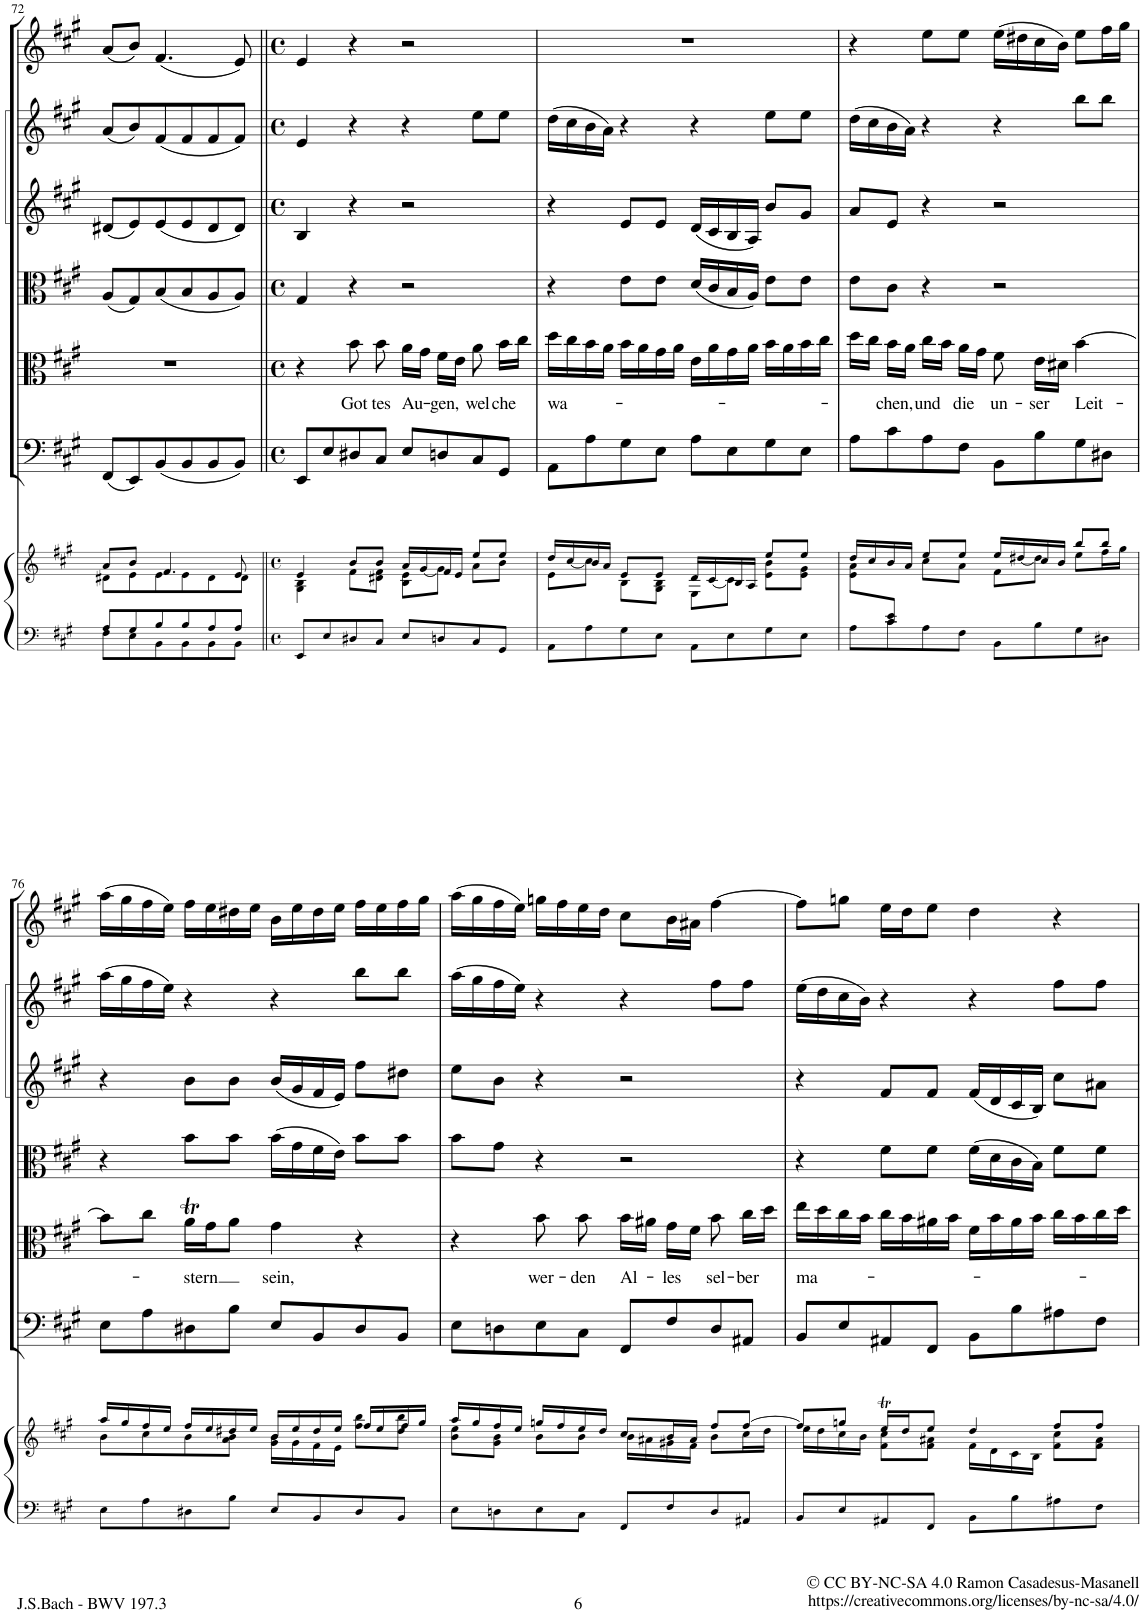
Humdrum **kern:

**kern	**kern	**kern	**kern	**text	**kern	**kern	**kern	**kern
*part7	*part7	*part6	*part5	*part5	*part4	*part3	*part2	*part1
*staff8	*staff7	*staff6	*staff5	*staff5	*staff4	*staff3	*staff2	*staff1
*I"Piano reduction	*	*I"Continuo	*I"Alto	*	*I"Viola	*I"Violino II	*I"Violino I	*I"Oboe d'amore
*I'Pno	*	*	*	*	*I'Vla	*I'Vln	*I'Vln	*I'Ob
!!LO:PB:g=z
*clefF4	*clefG2	*clefF4	*clefC3	*	*clefC3	*clefG2	*clefG2	*clefG2
*k[f#c#g#]	*k[f#c#g#]	*k[f#c#g#]	*k[f#c#g#]	*	*k[f#c#g#]	*k[f#c#g#]	*k[f#c#g#]	*k[f#c#g#]
*M3/4	*M3/4	*M3/4	*M3/4	*	*M3/4	*M3/4	*M3/4	*M3/4
=72	=72	=72	=72	=72	=72	=72	=72	=72
*^	*^	*	*	*	*	*	*	*
8A/L	8F#\L	8a/L	8d#X\L	(8FF#/L	2.r	.	(8A/L	(8d#X/L	(8a/L	(8a/L
8G#/	8E\	8b/J	8e\	8EE/)	.	.	8G#/)	8e/)	8b/)	8b/J)
8B/	8BB\	4.f#/	8e\	(8BB/	.	.	(8B/	(8e/	(8f#/	(4.f#/
8B/	8BB\	.	8e\	8BB/	.	.	8B/	8e/	8f#/	.
8A/	8BB\	.	8d#\	8BB/	.	.	8A/	8d#/	8f#/	.
8A/J	8BB\J	8e/	8d#\J	8BB/J)	.	.	8A/J)	8d#/J)	8f#/J)	8e/)
*v	*v	*	*	*	*	*	*	*	*	*
=73||	=73||	=73||	=73||	=73||	=73||	=73||	=73||	=73||	=73||
*M4/4	*M4/4	*	*M4/4	*M4/4	*	*M4/4	*M4/4	*M4/4	*M4/4
*met(c)	*met(c)	*	*met(c)	*met(c)	*	*met(c)	*met(c)	*met(c)	*met(c)
8EE/L	4e/	4G#\ 4B\	8EE/L	4r	.	4G#/	4B/	4e/	4e/
8E/	.	.	8E/	.	.	.	.	.	.
!	!	!	!	!	!LO:LY:b	!	!	!	!
8D#X/	8b/L	8f#\L	8D#X/	8b\	Got-	4r	4r	4r	4r
!	!	!	!	!	!LO:LY:b	!	!	!	!
8C#/J	8b/J	8d#X\ 8f#\J	8C#/J	8b\	-tes	.	.	.	.
!	!	!	!	!	!LO:LY:b	!	!	!	!
8E/L	16a/LL	8B\ 8e\L	8E/L	16a\LL	Au-	2r	2r	4r	2r
.	[<16g#/	.	.	16g#\JJ	.	.	.	.	.
!	!	!	!	!	!LO:LY:b	!	!	!	!
8Dn/	16f#/	8g#\J]	8Dn/	16f#\LL	-gen,	.	.	.	.
.	16e/JJ	.	.	16e\JJ	.	.	.	.	.
!	!	!	!	!	!LO:LY:b	!	!	!	!
8C#/	8ee/L	8a\L	8C#/	8a\	wel-	.	.	8ee\L	.
!	!	!	!	!	!LO:LY:b	!	!	!	!
8GG#/J	8ee/J	8b\J	8GG#/J	16b\LL	-che	.	.	8ee\J	.
.	.	.	.	16cc#\JJ	.	.	.	.	.
=74	=74	=74	=74	=74	=74	=74	=74	=74	=74
!	!	!	!	!	!LO:LY:b	!	!	!	!
8AA\L	16dd/LL	8e\L	8AA\L	16dd\LL	wa-	4r	4r	(16dd\LL	1r
.	[<16cc#/	.	.	16cc#\	.	.	.	16cc#\	.
8A\	16b/	8cc#\J]	8A\	16b\	.	.	.	16b\	.
.	16a/JJ	.	.	16a\JJ	.	.	.	16a\JJ)	.
8G#\	8e/L	8B\L	8G#\	16b\LL	.	8e\L	8e/L	4r	.
.	.	.	.	16a\	.	.	.	.	.
8E\J	8e/J	8G#\ 8B\J	8E\J	16g#\	.	8e\J	8e/J	.	.
.	.	.	.	16a\JJ	.	.	.	.	.
8AA\L	16d/LL	8E\L	8A\L	16e\LL	.	(16d/LL	(16d/LL	4r	.
.	[<16c#/	.	.	16a\	.	16c#/	16c#/	.	.
8E\	16B/	8c#\J]	8E\	16g#\	.	16B/	16B/	.	.
.	16A/JJ	.	.	16a\JJ	.	16A/JJ)	16A/JJ)	.	.
8G#\	8ee/L	8e\ 8b\L	8G#\	16b\LL	.	8e\L	8b/L	8ee\L	.
.	.	.	.	16a\	.	.	.	.	.
8E\J	8ee/J	8e\ 8g#\J	8E\J	16b\	.	8e\J	8g#/J	8ee\J	.
.	.	.	.	16cc#\JJ	.	.	.	.	.
=75	=75	=75	=75	=75	=75	=75	=75	=75	=75
*^	*	*	*	*	*	*	*	*	*
8ryy	8A\L	16dd/LL	8e\ 8a\L	8A\L	16dd\LL	.	8e\L	8a/L	(16dd\LL	4r
.	.	16cc#/	.	.	16cc#\JJ	.	.	.	16cc#\	.
!	!	!	!	!	!	!LO:LY:b	!	!	!	!
8c#/ 8e/J	8c#\	16b/	8ryy	8c#\	16b\LL	-chen,	8c#\J	8e/J	16b\	.
.	.	16a/JJ	.	.	16a\JJ	.	.	.	16a\JJ)	.
!	!	!	!	!	!	!LO:LY:b	!	!	!	!
2.ryy	8A\	8ee/L	8cc#\L	8A\	16cc#\LL	und	4r	4r	4r	8ee\L
.	.	.	.	.	16b\JJ	.	.	.	.	.
!	!	!	!	!	!	!LO:LY:b	!	!	!	!
.	8F#\J	8ee/J	8a\J	8F#\J	16a\LL	die	.	.	.	8ee\J
.	.	.	.	.	16g#\JJ	.	.	.	.	.
!	!	!	!	!	!	!LO:LY:b	!	!	!	!
.	8BB\L	16ee/LL	8f#\L	8BB\L	8f#\	un-	2r	2r	4r	(16ee\LL
.	.	[<16dd#X/	.	.	.	.	.	.	.	16dd#X\
!	!	!	!	!	!	!LO:LY:b	!	!	!	!
.	8B\	16cc#/	8dd#\J]	8B\	16e\LL	-ser	.	.	.	16cc#\
.	.	16b/JJ	.	.	16d#X\JJ	.	.	.	.	16b\JJ)
!	!	!	!	!	!	!LO:LY:b	!	!	!	!
.	8G#\	8bb/L	8ee\L	8G#\	[4b\	Leit-	.	.	8bb\L	8ee\L
.	8D#X\J	8bb/J	16ff#\L	8D#X\J	.	.	.	.	8bb\J	16ff#\L
.	.	.	16gg#\JJ	.	.	.	.	.	.	16gg#\JJ
*v	*v	*	*	*	*	*	*	*	*	*
!!LO:LB:g=z
=76	=76	=76	=76	=76	=76	=76	=76	=76	=76
8E\L	16aa/LL	8b\L	8E\L	8b\L]	.	4r	4r	(16aa\LL	(16aa\LL
.	16gg#/	.	.	.	.	.	.	16gg#\	16gg#\
8A\	16ff#/	8cc#\	8A\	8cc#\J	.	.	.	16ff#\	16ff#\
.	16ee/JJ	.	.	.	.	.	.	16ee\JJ)	16ee\JJ)
!	!	!	!	!	!LO:LY:b	!	!	!	!
8D#X\	16ff#/LL	8b\	8D#X\	16aT\LL	-stern	8b\L	8b\L	4r	16ff#\LL
.	16ee/	.	.	16g#\J	.	.	.	.	16ee\
8B\J	16dd#X/	8a\ 8b\J	8B\J	8a\J	.	8b\J	8b\J	.	16dd#X\
.	16ee/JJ	.	.	.	.	.	.	.	16ee\JJ
!	!	!	!	!	!LO:LY:b	!	!	!	!
8E/L	16b/LL	16g#\ 16b\LL	8E/L	4g#\	sein,	(16b\LL	(16b/LL	4r	16b\LL
.	16ee/	16g#\	.	.	.	16g#\	16g#/	.	16ee\
8BB/	16dd#/	16f#\	8BB/	.	.	16f#\	16f#/	.	16dd#\
.	16ee/JJ	16e\JJ	.	.	.	16e\JJ)	16e/JJ)	.	16ee\JJ
8D#/	16ff#/LL	8ff#\ 8bb\L	8D#/	4r	.	8b\L	8ff#\L	8bb\L	16ff#\LL
.	16ee/	.	.	.	.	.	.	.	16ee\
8BB/J	16ff#/	8dd#\ 8bb\J	8BB/J	.	.	8b\J	8dd#X\J	8bb\J	16ff#\
.	16gg#/JJ	.	.	.	.	.	.	.	16gg#\JJ
=77	=77	=77	=77	=77	=77	=77	=77	=77	=77
8E\L	16aa/LL	8b\ 8ee\L	8E\L	4r	.	8b\L	8ee\L	(16aa\LL	(16aa\LL
.	16gg#/	.	.	.	.	.	.	16gg#\	16gg#\
8Dn\	16ff#/	8g#\ 8b\J	8Dn\	.	.	8g#\J	8b\J	16ff#\	16ff#\
.	16ee/JJ	.	.	.	.	.	.	16ee\JJ)	16ee\JJ)
!	!	!	!	!	!LO:LY:b	!	!	!	!
8E\	16ggn/LL	8b\L	8E\	8b\	wer-	4r	4r	4r	16ggn\LL
.	16ff#/	.	.	.	.	.	.	.	16ff#\
!	!	!	!	!	!LO:LY:b	!	!	!	!
8C#\J	16ee/	8b\J	8C#\J	8b\	-den	.	.	.	16ee\
.	16dd/JJ	.	.	.	.	.	.	.	16dd\JJ
!	!	!	!	!	!LO:LY:b	!	!	!	!
8FF#/L	8cc#/L	16b\LL	8FF#/L	16b\LL	Al-	2r	2r	4r	8cc#\L
.	.	16a#X\	.	16a#X\JJ	.	.	.	.	.
!	!	!	!	!	!LO:LY:b	!	!	!	!
8F#/	16b/L	16g#X\	8F#/	16g#\LL	-les	.	.	.	16b\L
.	16a#/JJ	16f#\JJ	.	16f#\JJ	.	.	.	.	16a#X\JJ
!	!	!	!	!	!LO:LY:b	!	!	!	!
8D/	8ff#/L	8b\L	8D/	8b\	sel-	.	.	8ff#\L	[4ff#\
!	!	!	!	!	!LO:LY:b	!	!	!	!
8AA#X/J	[8ff#/J	16cc#\L	8AA#X/J	16cc#\LL	-ber	.	.	8ff#\J	.
.	.	16dd\JJ	.	16dd\JJ	.	.	.	.	.
=78	=78	=78	=78	=78	=78	=78	=78	=78	=78
!	!	!	!	!	!LO:LY:b	!	!	!	!
8BB/L	8ff#/L]	16ee\LL	8BB/L	16ee\LL	ma-	4r	4r	(16ee\LL	8ff#\L]
.	.	16dd\	.	16dd\	.	.	.	16dd\	.
8E/	8ggn/J	16cc#\	8E/	16cc#\	.	.	.	16cc#\	8ggn\J
.	.	16b\JJ	.	16b\JJ	.	.	.	16b\JJ)	.
8AA#X/	16eeT/LL	8f#\ 8cc#\L	8AA#X/	16cc#\LL	.	8f#\L	8f#/L	4r	16ee\LL
.	16dd/J	.	.	16b\	.	.	.	.	16dd\J
8FF#/J	8ee/J	8f#\ 8a#X\J	8FF#/J	16a#X\	.	8f#\J	8f#/J	.	8ee\J
.	.	.	.	16b\JJ	.	.	.	.	.
8BB\L	4dd/	16f#\LL	8BB\L	16f#\LL	.	(16f#\LL	(16f#/LL	4r	4dd\
.	.	16d\	.	16b\	.	16d\	16d/	.	.
8B\	.	16c#\	8B\	16a#\	.	16c#\	16c#/	.	.
.	.	16B\JJ	.	16b\JJ	.	16B\JJ)	16B/JJ)	.	.
8A#X\	8ff#/L	8f#\ 8cc#\L	8A#X\	16cc#\LL	.	8f#\L	8cc#\L	8ff#\L	4r
.	.	.	.	16b\	.	.	.	.	.
8F#\J	8ff#/J	8f#\ 8a#\J	8F#\J	16cc#\	.	8f#\J	8a#X\J	8ff#\J	.
.	.	.	.	16dd\JJ	.	.	.	.	.
*	*v	*v	*	*	*	*	*	*	*
=	=	=	=	=	=	=	=	=
*-	*-	*-	*-	*-	*-	*-	*-	*-
